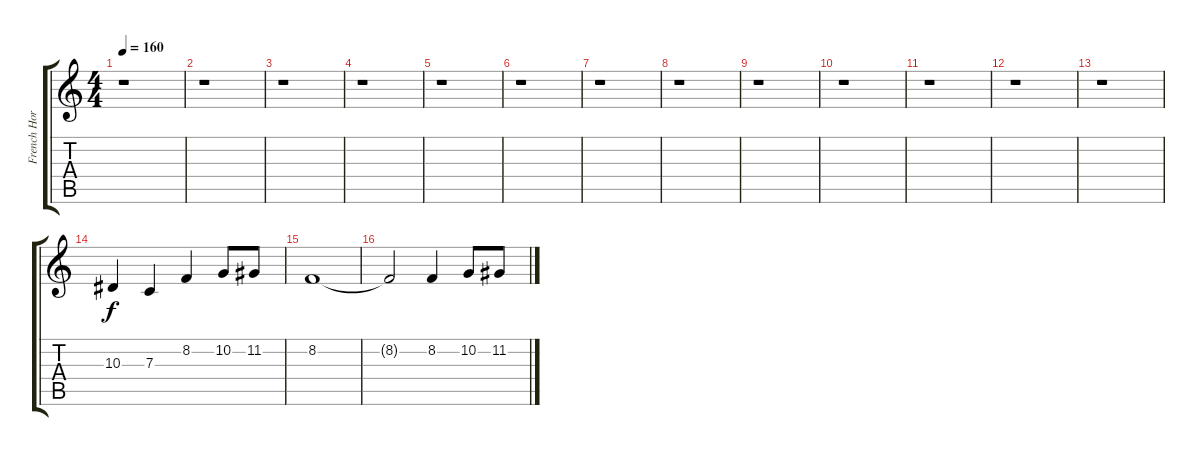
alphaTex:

\track ("French Horn" "French Hor") {instrument synthbrass2}
\staff {score tabs}
\tuning (D4 A3 F3 C3 G2 D2) {hide}
\ts (4 4)
\tempo 160
\clef g2
\ks c
r.1{dy f} |
r.1 |
r.1 |
r.1 |
r.1 |
r.1 |
r.1 |
r.1 |
r.1 |
r.1 |
r.1 |
r.1 |
r.1 |
10.3.4 7.3.4 8.2.4 10.2.8 11.2.8 |
8.2.1 |
8.2{t}.2 8.2.4 10.2.8 11.2.8
